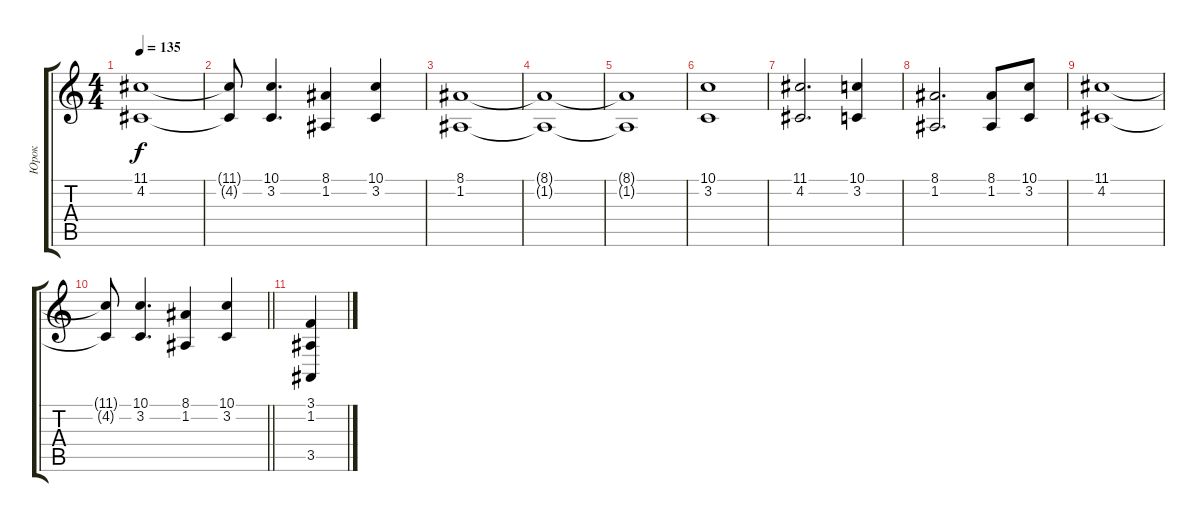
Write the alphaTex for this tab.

\track ("Юрок" "Юрок") {instrument fx5brightness}
\staff {score tabs}
\tuning (D4 A3 F3 C3 G2 C2) {hide}
\ts (4 4)
\tempo 135
\clef g2
\ks c
(11.1 4.2).1{dy f} |
(11.1{t} 4.2{t}).8 (10.1 3.2).4{d} (8.1 1.2).4 (10.1 3.2).4 |
(8.1 1.2).1 |
(8.1{t} 1.2{t}).1 |
(8.1{t} 1.2{t}).1 |
(10.1 3.2).1 |
(11.1 4.2).2{d} (10.1 3.2).4 |
(8.1 1.2).2{d} (8.1 1.2).8 (10.1 3.2).8 |
(11.1 4.2).1 |
\barLineRight lightlight
(11.1{t} 4.2{t}).8 (10.1 3.2).4{d} (8.1 1.2).4 (10.1 3.2).4 |
(3.1 1.2 3.5).4
